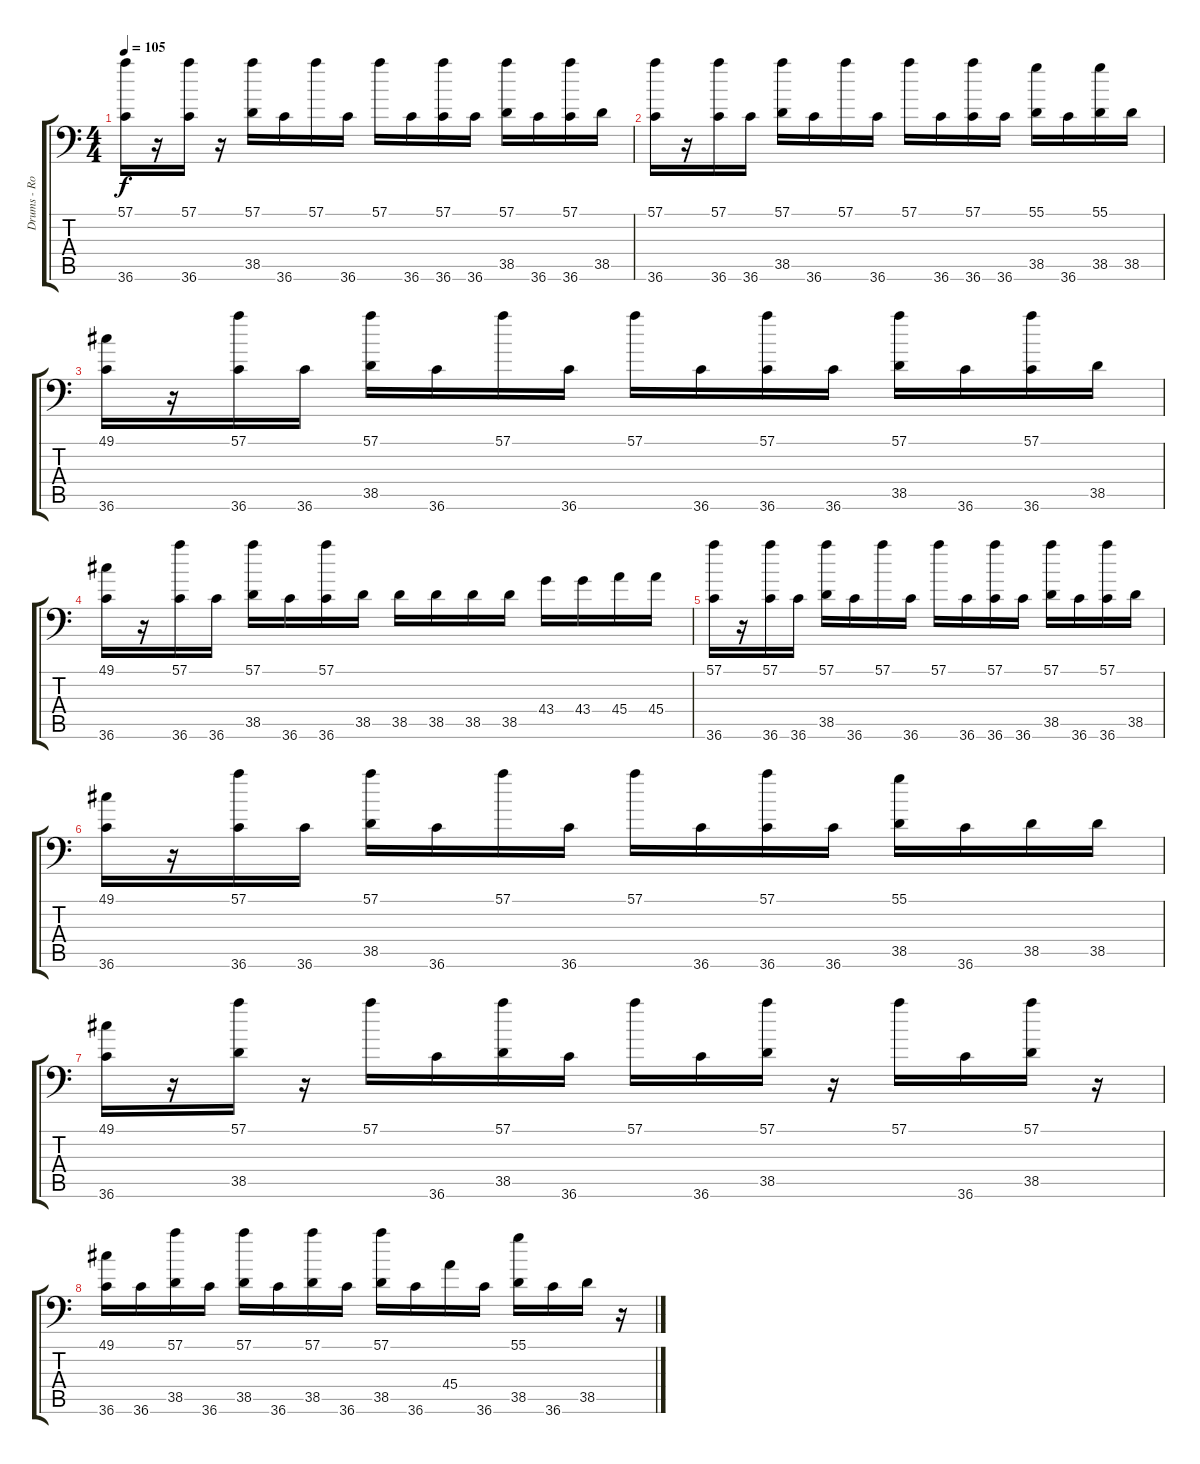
\track ("Drums - Robert Ortiz" "Drums - Ro") {instrument acousticgrandpiano}
\staff {score tabs}
\tuning (C-1 C-1 C-1 C-1 C-1 C-1) {hide}
\ts (4 4)
\tempo 105
\clef f4
\ks c
(57.1{t} 36.6{t}).16{dy f} r.16 (57.1 36.6).16 r.16 (57.1 38.5).16 36.6.16 57.1.16 36.6.16 57.1.16 36.6.16 (57.1 36.6).16 36.6.16 (57.1 38.5).16 36.6.16 (57.1 36.6).16 38.5.16 |
(57.1 36.6).16 r.16 (57.1 36.6).16 36.6.16 (57.1 38.5).16 36.6.16 57.1.16 36.6.16 57.1.16 36.6.16 (57.1 36.6).16 36.6.16 (55.1 38.5).16 36.6.16 (55.1 38.5).16 38.5.16 |
(49.1 36.6).16 r.16 (57.1 36.6).16 36.6.16 (57.1 38.5).16 36.6.16 57.1.16 36.6.16 57.1.16 36.6.16 (57.1 36.6).16 36.6.16 (57.1 38.5).16 36.6.16 (57.1 36.6).16 38.5.16 |
(49.1 36.6).16 r.16 (57.1 36.6).16 36.6.16 (57.1 38.5).16 36.6.16 (57.1 36.6).16 38.5.16 38.5.16 38.5.16 38.5.16 38.5.16 43.4.16 43.4.16 45.4.16 45.4.16 |
(57.1 36.6).16 r.16 (57.1 36.6).16 36.6.16 (57.1 38.5).16 36.6.16 57.1.16 36.6.16 57.1.16 36.6.16 (57.1 36.6).16 36.6.16 (57.1 38.5).16 36.6.16 (57.1 36.6).16 38.5.16 |
(49.1 36.6).16 r.16 (57.1 36.6).16 36.6.16 (57.1 38.5).16 36.6.16 57.1.16 36.6.16 57.1.16 36.6.16 (57.1 36.6).16 36.6.16 (55.1 38.5).16 36.6.16 38.5.16 38.5.16 |
(49.1 36.6).16 r.16 (57.1 38.5).16 r.16 57.1.16 36.6.16 (57.1 38.5).16 36.6.16 57.1.16 36.6.16 (57.1 38.5).16 r.16 57.1.16 36.6.16 (57.1 38.5).16 r.16 |
(49.1 36.6).16 36.6.16 (57.1 38.5).16 36.6.16 (57.1 38.5).16 36.6.16 (57.1 38.5).16 36.6.16 (57.1 38.5).16 36.6.16 45.4.16 36.6.16 (55.1 38.5).16 36.6.16 38.5.16 r.16
